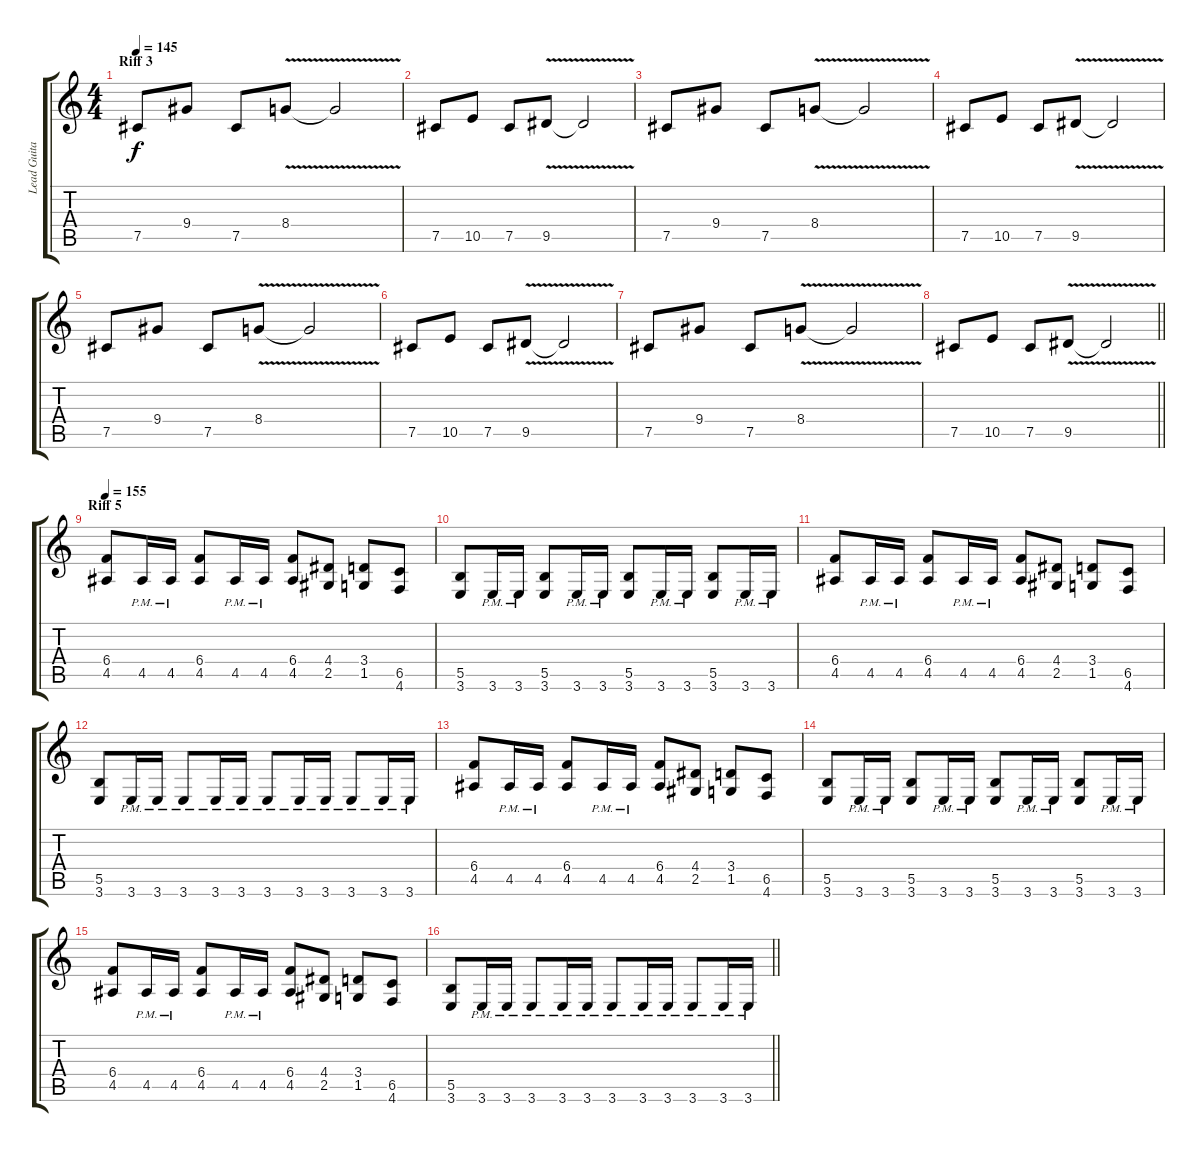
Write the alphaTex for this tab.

\track ("Lead Guitar " "Lead Guita") {instrument distortionguitar}
\staff {score tabs}
\tuning (Db4 Ab3 E3 B2 Gb2 Db2) {hide}
\ts (4 4)
\section ("" "Riff 3")
\tempo 145
\clef g2
\ks c
7.5.8{dy f} 9.4.8 7.5.8 8.4{v}.8 8.4{t}.2 |
7.5.8 10.5.8 7.5.8 9.5{v}.8 9.5{t}.2 |
7.5.8 9.4.8 7.5.8 8.4{v}.8 8.4{t}.2 |
7.5.8 10.5.8 7.5.8 9.5{v}.8 9.5{t}.2 |
7.5.8 9.4.8 7.5.8 8.4{v}.8 8.4{t}.2 |
7.5.8 10.5.8 7.5.8 9.5{v}.8 9.5{t}.2 |
7.5.8 9.4.8 7.5.8 8.4{v}.8 8.4{t}.2 |
\barLineRight lightlight
7.5.8 10.5.8 7.5.8 9.5{v}.8 9.5{t}.2 |
\section ("" "Riff 5")
\tempo 155
(6.4 4.5).8 4.5{pm}.16 4.5{pm}.16 (6.4 4.5).8 4.5{pm}.16{beam merge} 4.5{pm}.16 (6.4 4.5).8 (4.4 2.5).8 (3.4 1.5).8 (6.5 4.6).8 |
(5.5 3.6).8 3.6{pm}.16 3.6{pm}.16 (5.5 3.6).8 3.6{pm}.16 3.6{pm}.16{beam split} (5.5 3.6).8 3.6{pm}.16 3.6{pm}.16{beam split} (5.5 3.6).8 3.6{pm}.16 3.6{pm}.16 |
(6.4 4.5).8 4.5{pm}.16{beam merge} 4.5{pm}.16 (6.4 4.5).8{beam merge} 4.5{pm}.16{beam merge} 4.5{pm}.16 (6.4 4.5).8 (4.4 2.5).8 (3.4 1.5).8 (6.5 4.6).8 |
(5.5 3.6).8{beam merge} 3.6{pm}.16{beam merge} 3.6{pm}.16{beam split} 3.6{pm}.8{beam merge} 3.6{pm}.16{beam merge} 3.6{pm}.16{beam split} 3.6{pm}.8{beam merge} 3.6{pm}.16{beam merge} 3.6{pm}.16{beam split} 3.6{pm}.8{beam merge} 3.6{pm}.16{beam merge} 3.6{pm}.16 |
(6.4 4.5).8 4.5{pm}.16{beam merge} 4.5{pm}.16 (6.4 4.5).8{beam merge} 4.5{pm}.16{beam merge} 4.5{pm}.16 (6.4 4.5).8 (4.4 2.5).8 (3.4 1.5).8 (6.5 4.6).8 |
(5.5 3.6).8 3.6{pm}.16 3.6{pm}.16 (5.5 3.6).8 3.6{pm}.16 3.6{pm}.16{beam split} (5.5 3.6).8 3.6{pm}.16{beam merge} 3.6{pm}.16{beam split} (5.5 3.6).8 3.6{pm}.16 3.6{pm}.16 |
(6.4 4.5).8 4.5{pm}.16{beam merge} 4.5{pm}.16 (6.4 4.5).8 4.5{pm}.16{beam merge} 4.5{pm}.16 (6.4 4.5).8 (4.4 2.5).8 (3.4 1.5).8 (6.5 4.6).8 |
\barLineRight lightlight
(5.5 3.6).8{beam merge} 3.6{pm}.16{beam merge} 3.6{pm}.16{beam split} 3.6{pm}.8{beam merge} 3.6{pm}.16{beam merge} 3.6{pm}.16{beam split} 3.6{pm}.8{beam merge} 3.6{pm}.16{beam merge} 3.6{pm}.16{beam split} 3.6{pm}.8{beam merge} 3.6{pm}.16{beam merge} 3.6{pm}.16
